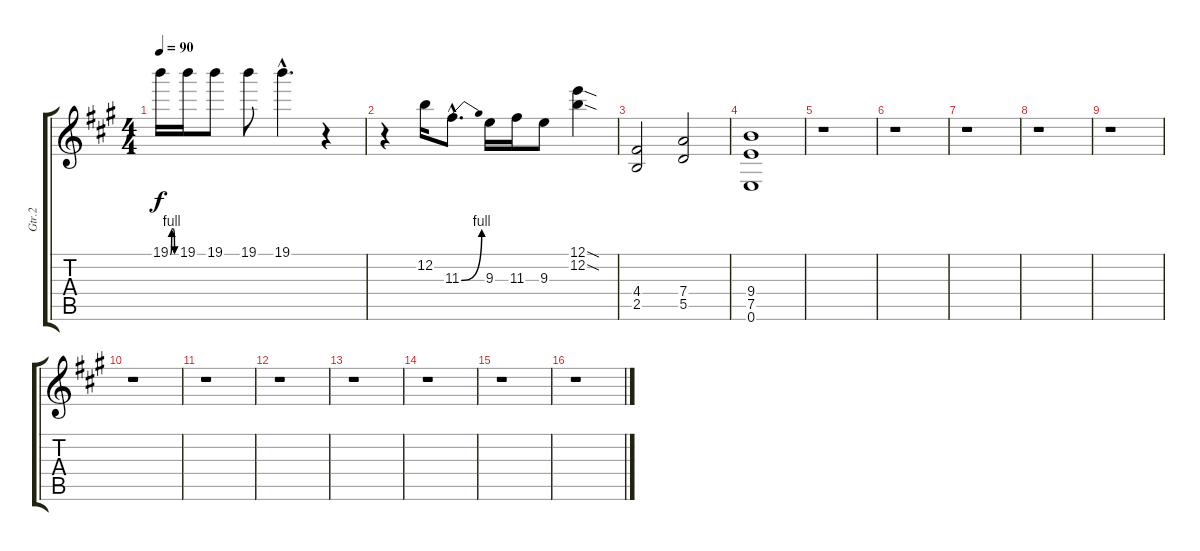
\track ("Gtr.2" "Gtr.2") {instrument distortionguitar}
\staff {score tabs}
\tuning (E4 B3 G3 D3 A2 E2) {hide}
\ts (4 4)
\tempo 90
\clef g2
\ks a
19.1{be (custom 0 0 15 4 30 4 45 0 60 0)}.16{dy f} 19.1.16 19.1.8 19.1.8 19.1{hac}.4{d} r.4 |
r.4 12.2.16 11.3{be (bend 0 0 60 4) hac}.8{d} 9.3.16 11.3.16 9.3.8 (12.1{sod} 12.2{sod}).4 |
(4.4 2.5).2 (7.4 5.5).2 |
(9.4 7.5 0.6).1 |
r.1 |
r.1 |
r.1 |
r.1 |
r.1 |
r.1 |
r.1 |
r.1 |
r.1 |
r.1 |
r.1 |
r.1
